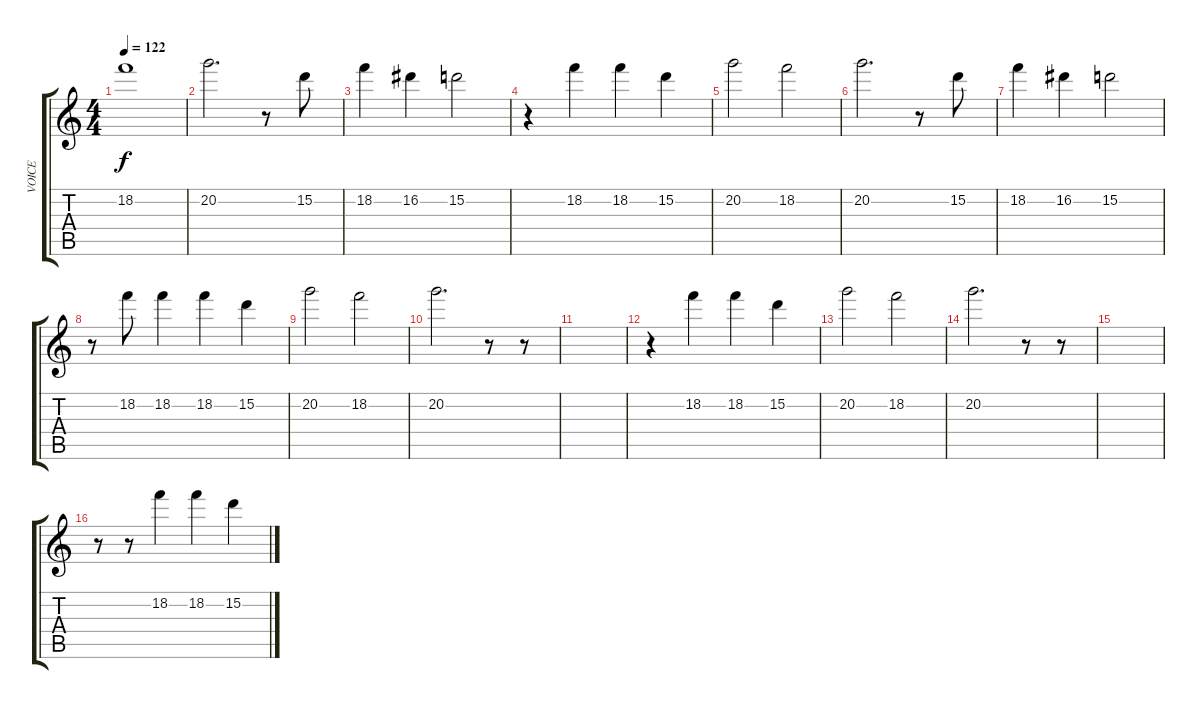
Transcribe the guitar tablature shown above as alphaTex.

\track ("VOICE" "VOICE") {instrument overdrivenguitar}
\staff {score tabs}
\tuning (E4 B3 G3 D3 A2 E2) {hide}
\ts (4 4)
\tempo 122
\clef g2
\ks c
18.2.1{dy f} |
20.2.2{d} r.8 15.2.8 |
18.2.4 16.2.4 15.2.2 |
r.4 18.2.4 18.2.4 15.2.4 |
20.2.2 18.2.2 |
20.2.2{d} r.8 15.2.8 |
18.2.4 16.2.4 15.2.2 |
r.8 18.2.8 18.2.4 18.2.4 15.2.4 |
20.2.2 18.2.2 |
20.2.2{d} r.8 r.8 |
|
r.4 18.2.4 18.2.4 15.2.4 |
20.2.2 18.2.2 |
20.2.2{d} r.8 r.8 |
|
r.8 r.8 18.2.4 18.2.4 15.2.4
